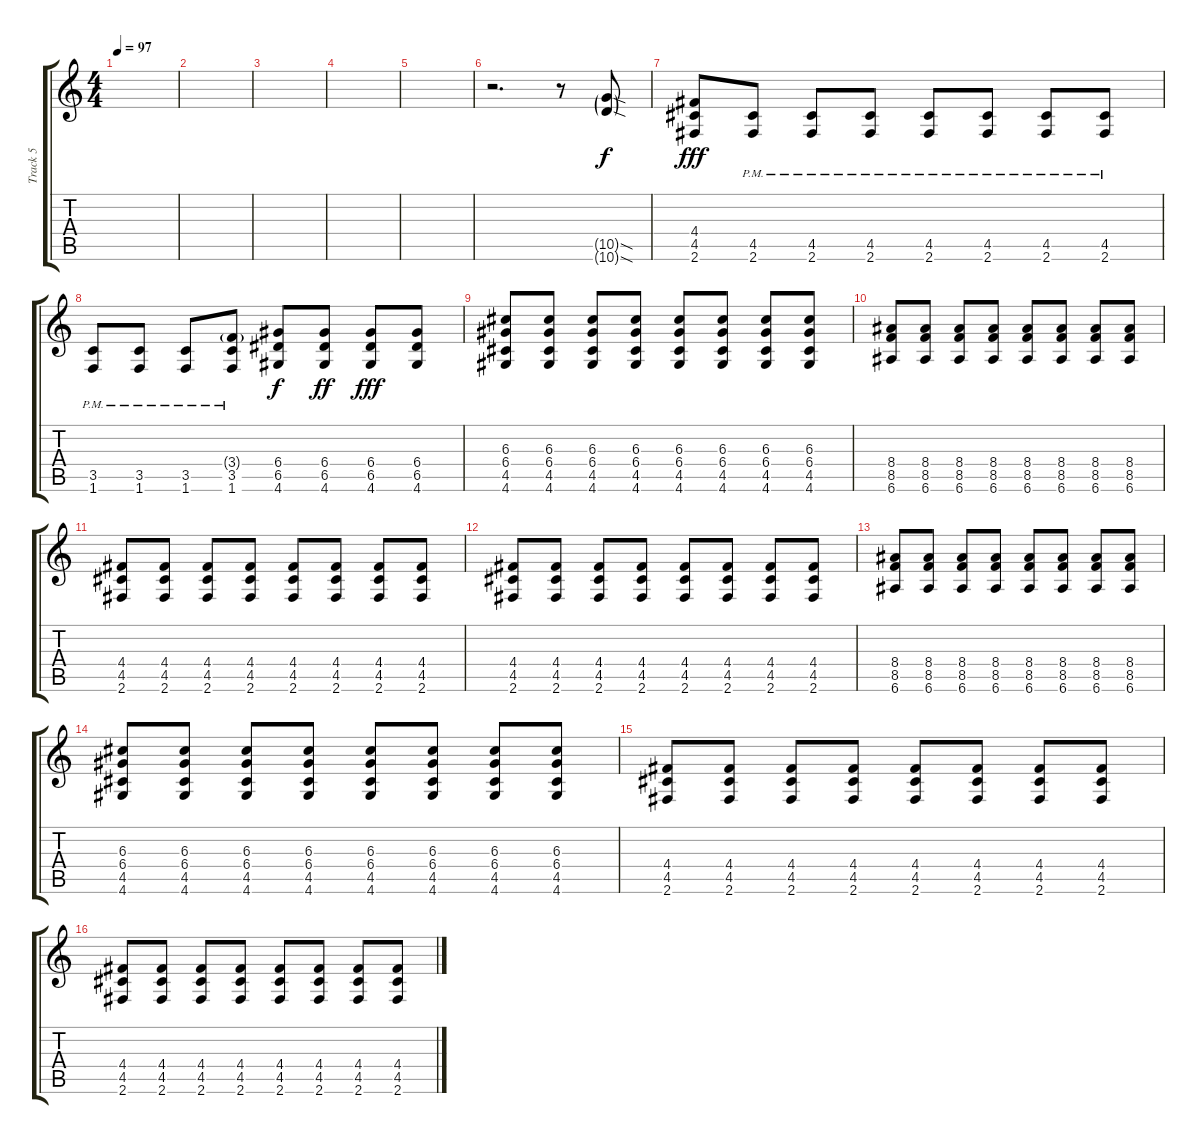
\track ("Track 5" "Track 5") {instrument overdrivenguitar}
\staff {score tabs}
\tuning (E4 B3 G3 D3 A2 E2) {hide}
\ts (4 4)
\tempo 97
\clef g2
\ks c
|
|
|
|
|
r.2{d} r.8 (10.5{sod g} 10.6{sod g}).8{dy f} |
(4.4 4.5 2.6).8{dy fff} (4.5{pm} 2.6{pm}).8 (4.5{pm} 2.6{pm}).8 (4.5{pm} 2.6{pm}).8 (4.5{pm} 2.6{pm}).8 (4.5{pm} 2.6{pm}).8 (4.5{pm} 2.6{pm}).8 (4.5{pm} 2.6{pm}).8 |
(3.5{pm} 1.6{pm}).8 (3.5{pm} 1.6{pm}).8 (3.5{pm} 1.6{pm}).8 (3.4{g} 3.5{pm} 1.6{pm}).8 (6.4 6.5 4.6).8{dy f} (6.4 6.5 4.6).8{dy ff} (6.4 6.5 4.6).8{dy fff} (6.4 6.5 4.6).8 |
(6.3 6.4 4.5 4.6).8{instrument overdrivenguitar} (6.3 6.4 4.5 4.6).8 (6.3 6.4 4.5 4.6).8 (6.3 6.4 4.5 4.6).8 (6.3 6.4 4.5 4.6).8 (6.3 6.4 4.5 4.6).8 (6.3 6.4 4.5 4.6).8 (6.3 6.4 4.5 4.6).8 |
(8.4 8.5 6.6).8 (8.4 8.5 6.6).8 (8.4 8.5 6.6).8 (8.4 8.5 6.6).8 (8.4 8.5 6.6).8 (8.4 8.5 6.6).8 (8.4 8.5 6.6).8 (8.4 8.5 6.6).8 |
(4.4 4.5 2.6).8 (4.4 4.5 2.6).8 (4.4 4.5 2.6).8 (4.4 4.5 2.6).8 (4.4 4.5 2.6).8 (4.4 4.5 2.6).8 (4.4 4.5 2.6).8 (4.4 4.5 2.6).8 |
(4.4 4.5 2.6).8 (4.4 4.5 2.6).8 (4.4 4.5 2.6).8 (4.4 4.5 2.6).8 (4.4 4.5 2.6).8 (4.4 4.5 2.6).8 (4.4 4.5 2.6).8 (4.4 4.5 2.6).8 |
(8.4 8.5 6.6).8 (8.4 8.5 6.6).8 (8.4 8.5 6.6).8 (8.4 8.5 6.6).8 (8.4 8.5 6.6).8 (8.4 8.5 6.6).8 (8.4 8.5 6.6).8 (8.4 8.5 6.6).8 |
(6.3 6.4 4.5 4.6).8 (6.3 6.4 4.5 4.6).8 (6.3 6.4 4.5 4.6).8 (6.3 6.4 4.5 4.6).8 (6.3 6.4 4.5 4.6).8 (6.3 6.4 4.5 4.6).8 (6.3 6.4 4.5 4.6).8 (6.3 6.4 4.5 4.6).8 |
(4.4 4.5 2.6).8 (4.4 4.5 2.6).8 (4.4 4.5 2.6).8 (4.4 4.5 2.6).8 (4.4 4.5 2.6).8 (4.4 4.5 2.6).8 (4.4 4.5 2.6).8 (4.4 4.5 2.6).8 |
(4.4 4.5 2.6).8 (4.4 4.5 2.6).8 (4.4 4.5 2.6).8 (4.4 4.5 2.6).8 (4.4 4.5 2.6).8 (4.4 4.5 2.6).8 (4.4 4.5 2.6).8 (4.4 4.5 2.6).8
